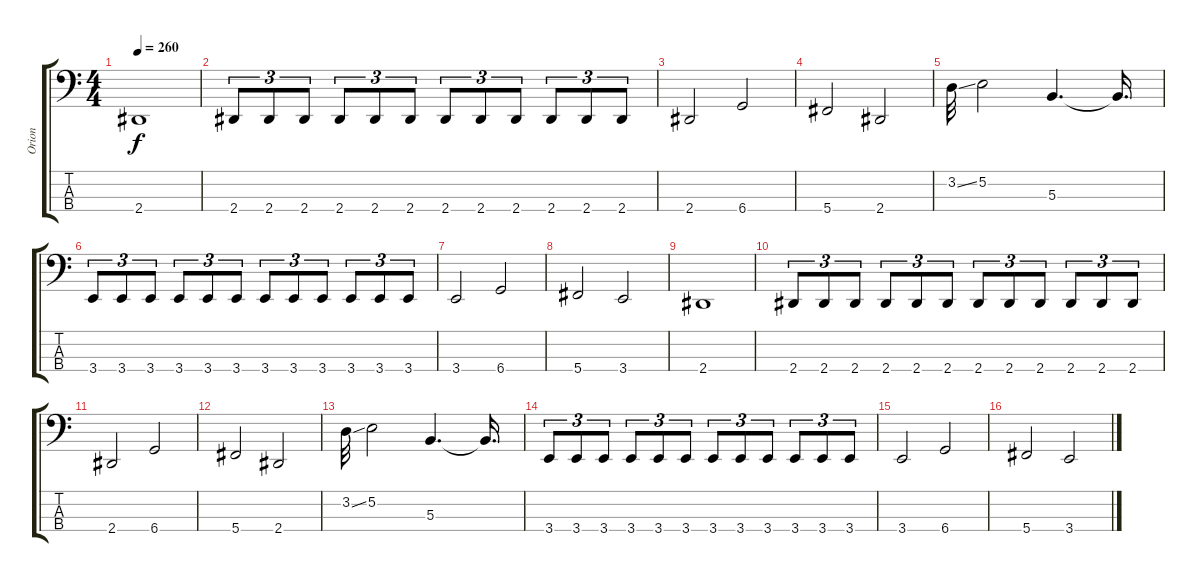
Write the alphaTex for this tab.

\track ("Orion" "Orion") {instrument electricbassfinger}
\staff {score tabs}
\tuning (E2 B1 Gb1 Db1) {hide}
\ts (4 4)
\tempo 260
\clef f4
\ks c
2.4.1{dy f} |
2.4.8{tu (3 2)} 2.4.8{tu (3 2)} 2.4.8{tu (3 2)} 2.4.8{tu (3 2)} 2.4.8{tu (3 2)} 2.4.8{tu (3 2)} 2.4.8{tu (3 2)} 2.4.8{tu (3 2)} 2.4.8{tu (3 2)} 2.4.8{tu (3 2)} 2.4.8{tu (3 2)} 2.4.8{tu (3 2)} |
2.4.2 6.4.2 |
5.4.2 2.4.2 |
3.2{ss}.32 5.2.2 5.3.4{d} 5.3{t}.16{d} |
3.4.8{tu (3 2)} 3.4.8{tu (3 2)} 3.4.8{tu (3 2)} 3.4.8{tu (3 2)} 3.4.8{tu (3 2)} 3.4.8{tu (3 2)} 3.4.8{tu (3 2)} 3.4.8{tu (3 2)} 3.4.8{tu (3 2)} 3.4.8{tu (3 2)} 3.4.8{tu (3 2)} 3.4.8{tu (3 2)} |
3.4.2 6.4.2 |
5.4.2 3.4.2 |
2.4.1 |
2.4.8{tu (3 2)} 2.4.8{tu (3 2)} 2.4.8{tu (3 2)} 2.4.8{tu (3 2)} 2.4.8{tu (3 2)} 2.4.8{tu (3 2)} 2.4.8{tu (3 2)} 2.4.8{tu (3 2)} 2.4.8{tu (3 2)} 2.4.8{tu (3 2)} 2.4.8{tu (3 2)} 2.4.8{tu (3 2)} |
2.4.2 6.4.2 |
5.4.2 2.4.2 |
3.2{ss}.32 5.2.2 5.3.4{d} 5.3{t}.16{d} |
3.4.8{tu (3 2)} 3.4.8{tu (3 2)} 3.4.8{tu (3 2)} 3.4.8{tu (3 2)} 3.4.8{tu (3 2)} 3.4.8{tu (3 2)} 3.4.8{tu (3 2)} 3.4.8{tu (3 2)} 3.4.8{tu (3 2)} 3.4.8{tu (3 2)} 3.4.8{tu (3 2)} 3.4.8{tu (3 2)} |
3.4.2 6.4.2 |
5.4.2 3.4.2
